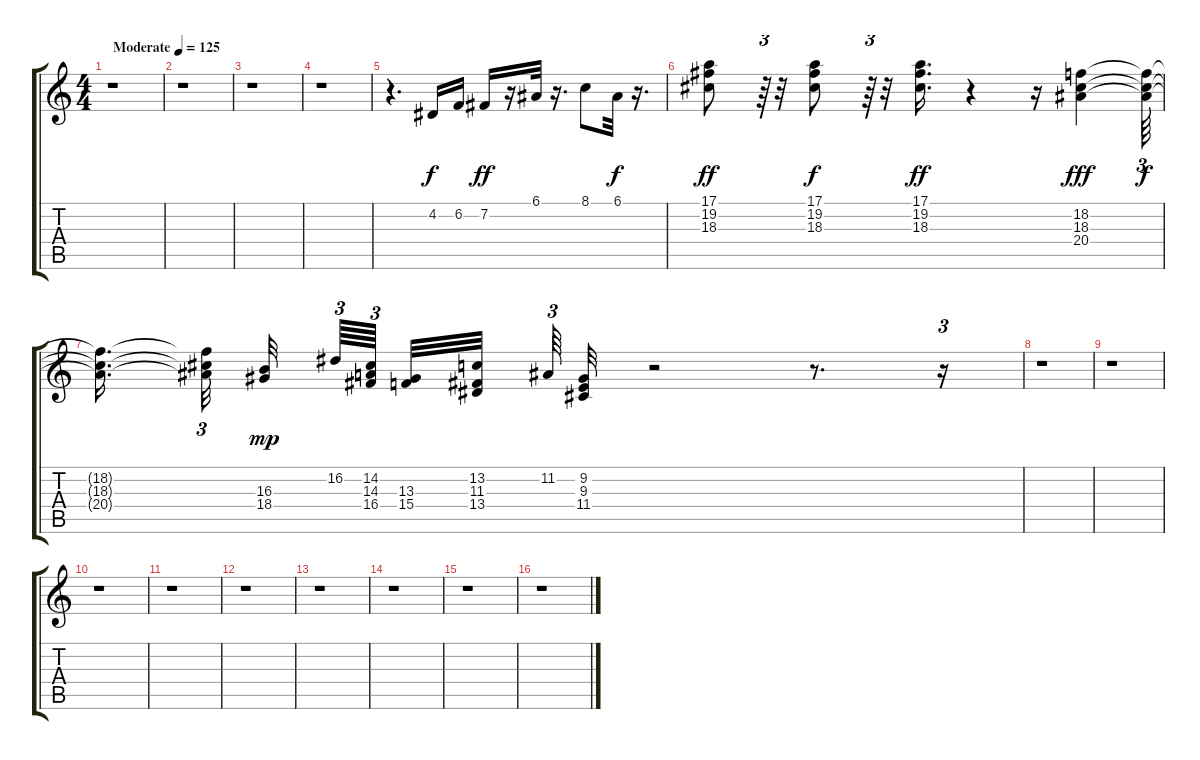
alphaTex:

\track "" {instrument brasssection}
\staff {score tabs}
\tuning (E4 B3 G3 D3 A2 E2) {hide}
\ts (4 4)
\tempo (125 "Moderate")
\clef g2
\ks c
r.1{dy f instrument brasssection} |
r.1 |
r.1 |
r.1 |
r.4{d} 4.2.16 6.2.16 7.2.16{dy ff} r.16 6.1.32 r.16{d} 8.1.8 6.1.32{dy f} r.16{d} |
(17.1 19.2 18.3).8{dy ff} r.64{tu (3 2)} r.32 (17.1 19.2 18.3).8{dy f} r.64{tu (3 2)} r.32 (17.1 19.2 18.3).16{d dy ff} r.4 r.16 (18.2 18.3 20.4).4{dy fff} (18.2{t} 18.3{t} 20.4{t}).64{tu (3 2) dy f} |
(18.2{t} 18.3{t} 20.4{t}).16{d beam splitsecondary} (18.2{t} 18.3{t} 20.4{t}).32{tu (3 2) beam splitsecondary} (16.3 18.4).32{dy mp beam splitsecondary} 16.2.64{tu (3 2)} (14.2 14.3 16.4).64{tu (3 2) beam splitsecondary} (13.3 15.4).32 (13.2 11.3 13.4).32{beam splitsecondary} 11.2.64{tu (3 2)} (9.2 9.3 11.4).32 r.2 r.8{d} r.16{tu (3 2)} |
r.1 |
r.1 |
r.1 |
r.1 |
r.1 |
r.1 |
r.1 |
r.1 |
r.1
